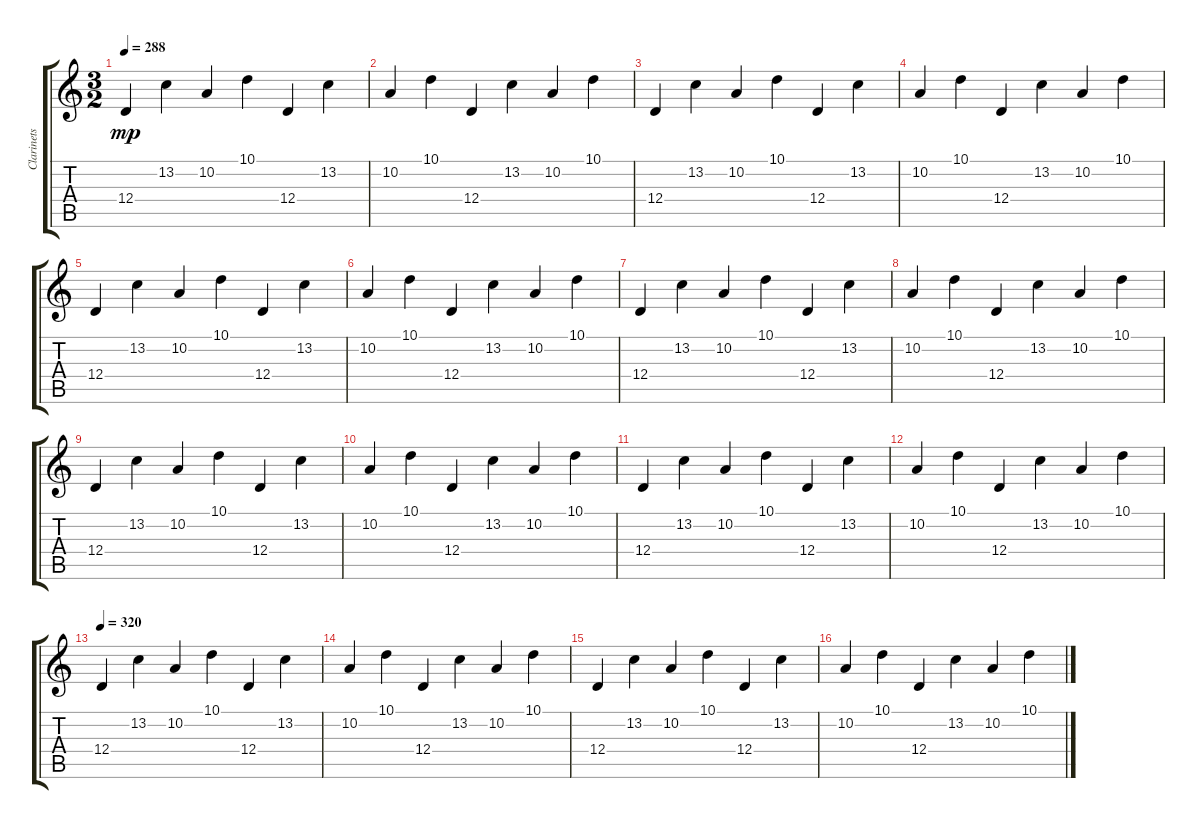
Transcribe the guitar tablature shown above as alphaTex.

\track ("Clarinets" "Clarinets") {instrument clarinet}
\staff {score tabs}
\tuning (E4 B3 G3 D3 A2 E2) {hide}
\ts (3 2)
\tempo 288
\clef g2
\ks c
12.4.4{dy mp} 13.2.4 10.2.4 10.1.4 12.4.4 13.2.4 |
10.2.4 10.1.4 12.4.4 13.2.4 10.2.4 10.1.4 |
12.4.4 13.2.4 10.2.4 10.1.4 12.4.4 13.2.4 |
10.2.4 10.1.4 12.4.4 13.2.4 10.2.4 10.1.4 |
12.4.4 13.2.4 10.2.4 10.1.4 12.4.4 13.2.4 |
10.2.4 10.1.4 12.4.4 13.2.4 10.2.4 10.1.4 |
12.4.4 13.2.4 10.2.4 10.1.4 12.4.4 13.2.4 |
10.2.4 10.1.4 12.4.4 13.2.4 10.2.4 10.1.4 |
12.4.4 13.2.4 10.2.4 10.1.4 12.4.4 13.2.4 |
10.2.4 10.1.4 12.4.4 13.2.4 10.2.4 10.1.4 |
12.4.4 13.2.4 10.2.4 10.1.4 12.4.4 13.2.4 |
10.2.4 10.1.4 12.4.4 13.2.4 10.2.4 10.1.4 |
\tempo 320
12.4.4 13.2.4 10.2.4 10.1.4 12.4.4 13.2.4 |
10.2.4 10.1.4 12.4.4 13.2.4 10.2.4 10.1.4 |
12.4.4 13.2.4 10.2.4 10.1.4 12.4.4 13.2.4 |
10.2.4 10.1.4 12.4.4 13.2.4 10.2.4 10.1.4
